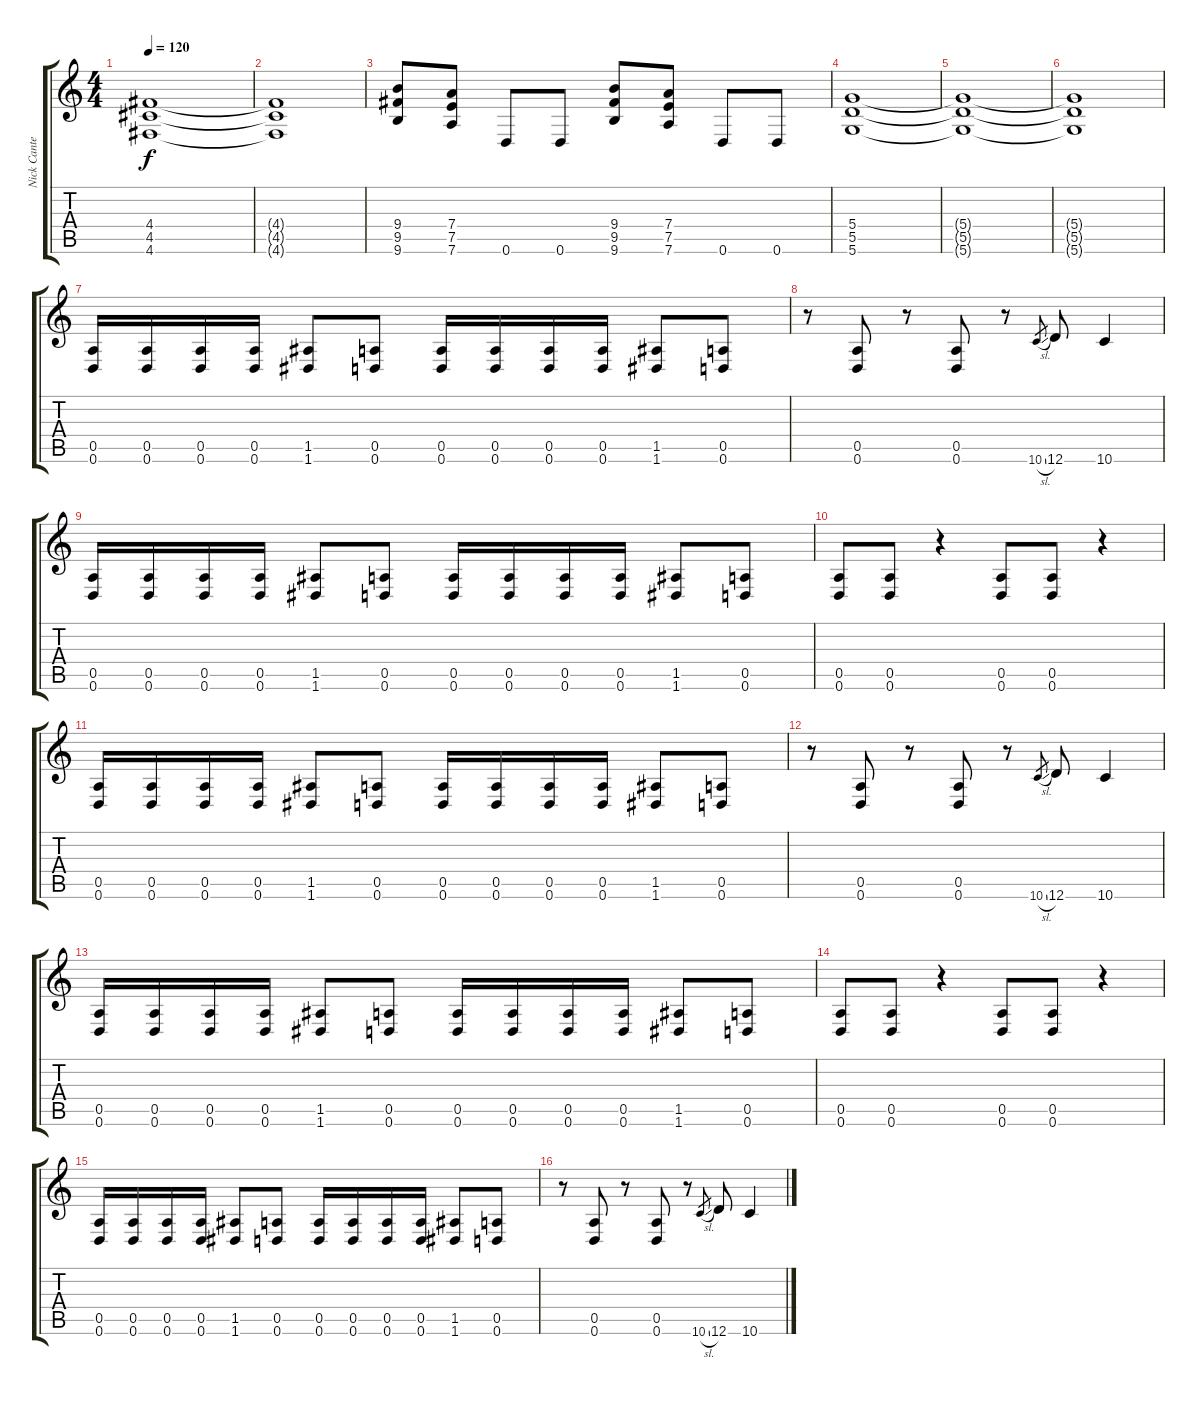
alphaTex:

\track ("Nick Cantenese" "Nick Cante") {instrument distortionguitar}
\staff {score tabs}
\tuning (E4 B3 G3 D3 A2 D2) {hide}
\ts (4 4)
\tempo 120
\clef g2
\ks c
(4.4 4.5 4.6).1{dy f} |
(4.4{t} 4.5{t} 4.6{t}).1 |
(9.4 9.5 9.6).8 (7.4 7.5 7.6).8 0.6.8 0.6.8 (9.4 9.5 9.6).8 (7.4 7.5 7.6).8 0.6.8 0.6.8 |
(5.4 5.5 5.6).1 |
(5.4{t} 5.5{t} 5.6{t}).1 |
(5.4{t} 5.5{t} 5.6{t}).1 |
(0.5 0.6).16 (0.5 0.6).16 (0.5 0.6).16 (0.5 0.6).16 (1.5 1.6).8 (0.5 0.6).8 (0.5 0.6).16 (0.5 0.6).16 (0.5 0.6).16 (0.5 0.6).16 (1.5 1.6).8 (0.5 0.6).8 |
r.8 (0.5 0.6).8 r.8 (0.5 0.6).8 r.8 10.6{sl}.8{gr} 12.6.8 10.6.4 |
(0.5 0.6).16 (0.5 0.6).16 (0.5 0.6).16 (0.5 0.6).16 (1.5 1.6).8 (0.5 0.6).8 (0.5 0.6).16 (0.5 0.6).16 (0.5 0.6).16 (0.5 0.6).16 (1.5 1.6).8 (0.5 0.6).8 |
(0.5 0.6).8 (0.5 0.6).8 r.4 (0.5 0.6).8 (0.5 0.6).8 r.4 |
(0.5 0.6).16 (0.5 0.6).16 (0.5 0.6).16 (0.5 0.6).16 (1.5 1.6).8 (0.5 0.6).8 (0.5 0.6).16 (0.5 0.6).16 (0.5 0.6).16 (0.5 0.6).16 (1.5 1.6).8 (0.5 0.6).8 |
r.8 (0.5 0.6).8 r.8 (0.5 0.6).8 r.8 10.6{sl}.8{gr} 12.6.8 10.6.4 |
(0.5 0.6).16 (0.5 0.6).16 (0.5 0.6).16 (0.5 0.6).16 (1.5 1.6).8 (0.5 0.6).8 (0.5 0.6).16 (0.5 0.6).16 (0.5 0.6).16 (0.5 0.6).16 (1.5 1.6).8 (0.5 0.6).8 |
(0.5 0.6).8 (0.5 0.6).8 r.4 (0.5 0.6).8 (0.5 0.6).8 r.4 |
(0.5 0.6).16 (0.5 0.6).16 (0.5 0.6).16 (0.5 0.6).16 (1.5 1.6).8 (0.5 0.6).8 (0.5 0.6).16 (0.5 0.6).16 (0.5 0.6).16 (0.5 0.6).16 (1.5 1.6).8 (0.5 0.6).8 |
r.8 (0.5 0.6).8 r.8 (0.5 0.6).8 r.8 10.6{sl}.8{gr} 12.6.8 10.6.4
